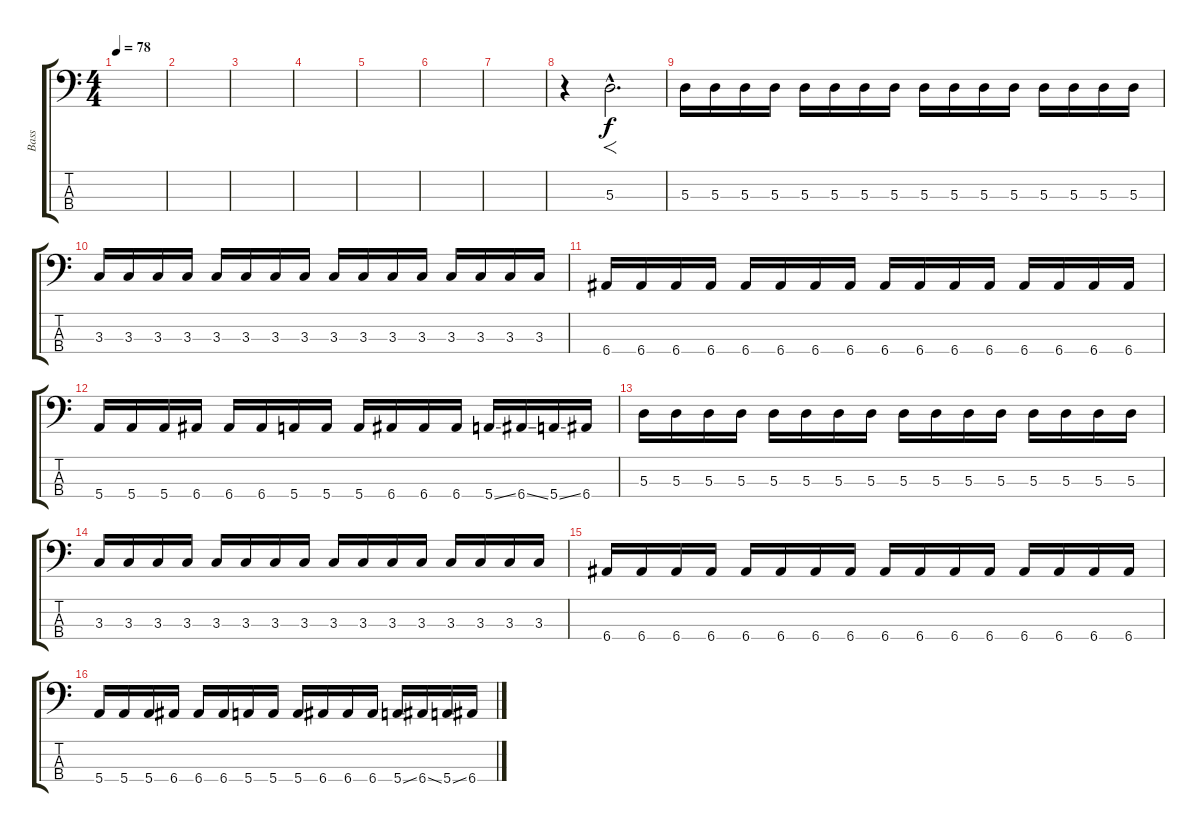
\track ("Bass" "Bass") {instrument electricbassfinger}
\staff {score tabs}
\tuning (G2 D2 A1 E1) {hide}
\ts (4 4)
\tempo 78
\clef f4
\ks c
|
|
|
|
|
|
|
r.4 5.3{hac}.2{f d} |
5.3.16 5.3.16 5.3.16 5.3.16 5.3.16 5.3.16 5.3.16 5.3.16 5.3.16 5.3.16 5.3.16 5.3.16 5.3.16 5.3.16 5.3.16 5.3.16 |
3.3.16 3.3.16 3.3.16 3.3.16 3.3.16 3.3.16 3.3.16 3.3.16 3.3.16 3.3.16 3.3.16 3.3.16 3.3.16 3.3.16 3.3.16 3.3.16 |
6.4.16 6.4.16 6.4.16 6.4.16 6.4.16 6.4.16 6.4.16 6.4.16 6.4.16 6.4.16 6.4.16 6.4.16 6.4.16 6.4.16 6.4.16 6.4.16 |
5.4.16 5.4.16 5.4.16 6.4.16 6.4.16 6.4.16 5.4.16 5.4.16 5.4.16 6.4.16 6.4.16 6.4.16 5.4{ss}.16 6.4{ss}.16 5.4{ss}.16 6.4.16 |
5.3.16 5.3.16 5.3.16 5.3.16 5.3.16 5.3.16 5.3.16 5.3.16 5.3.16 5.3.16 5.3.16 5.3.16 5.3.16 5.3.16 5.3.16 5.3.16 |
3.3.16 3.3.16 3.3.16 3.3.16 3.3.16 3.3.16 3.3.16 3.3.16 3.3.16 3.3.16 3.3.16 3.3.16 3.3.16 3.3.16 3.3.16 3.3.16 |
6.4.16 6.4.16 6.4.16 6.4.16 6.4.16 6.4.16 6.4.16 6.4.16 6.4.16 6.4.16 6.4.16 6.4.16 6.4.16 6.4.16 6.4.16 6.4.16 |
5.4.16 5.4.16 5.4.16 6.4.16 6.4.16 6.4.16 5.4.16 5.4.16 5.4.16 6.4.16 6.4.16 6.4.16 5.4{ss}.16 6.4{ss}.16 5.4{ss}.16 6.4.16
